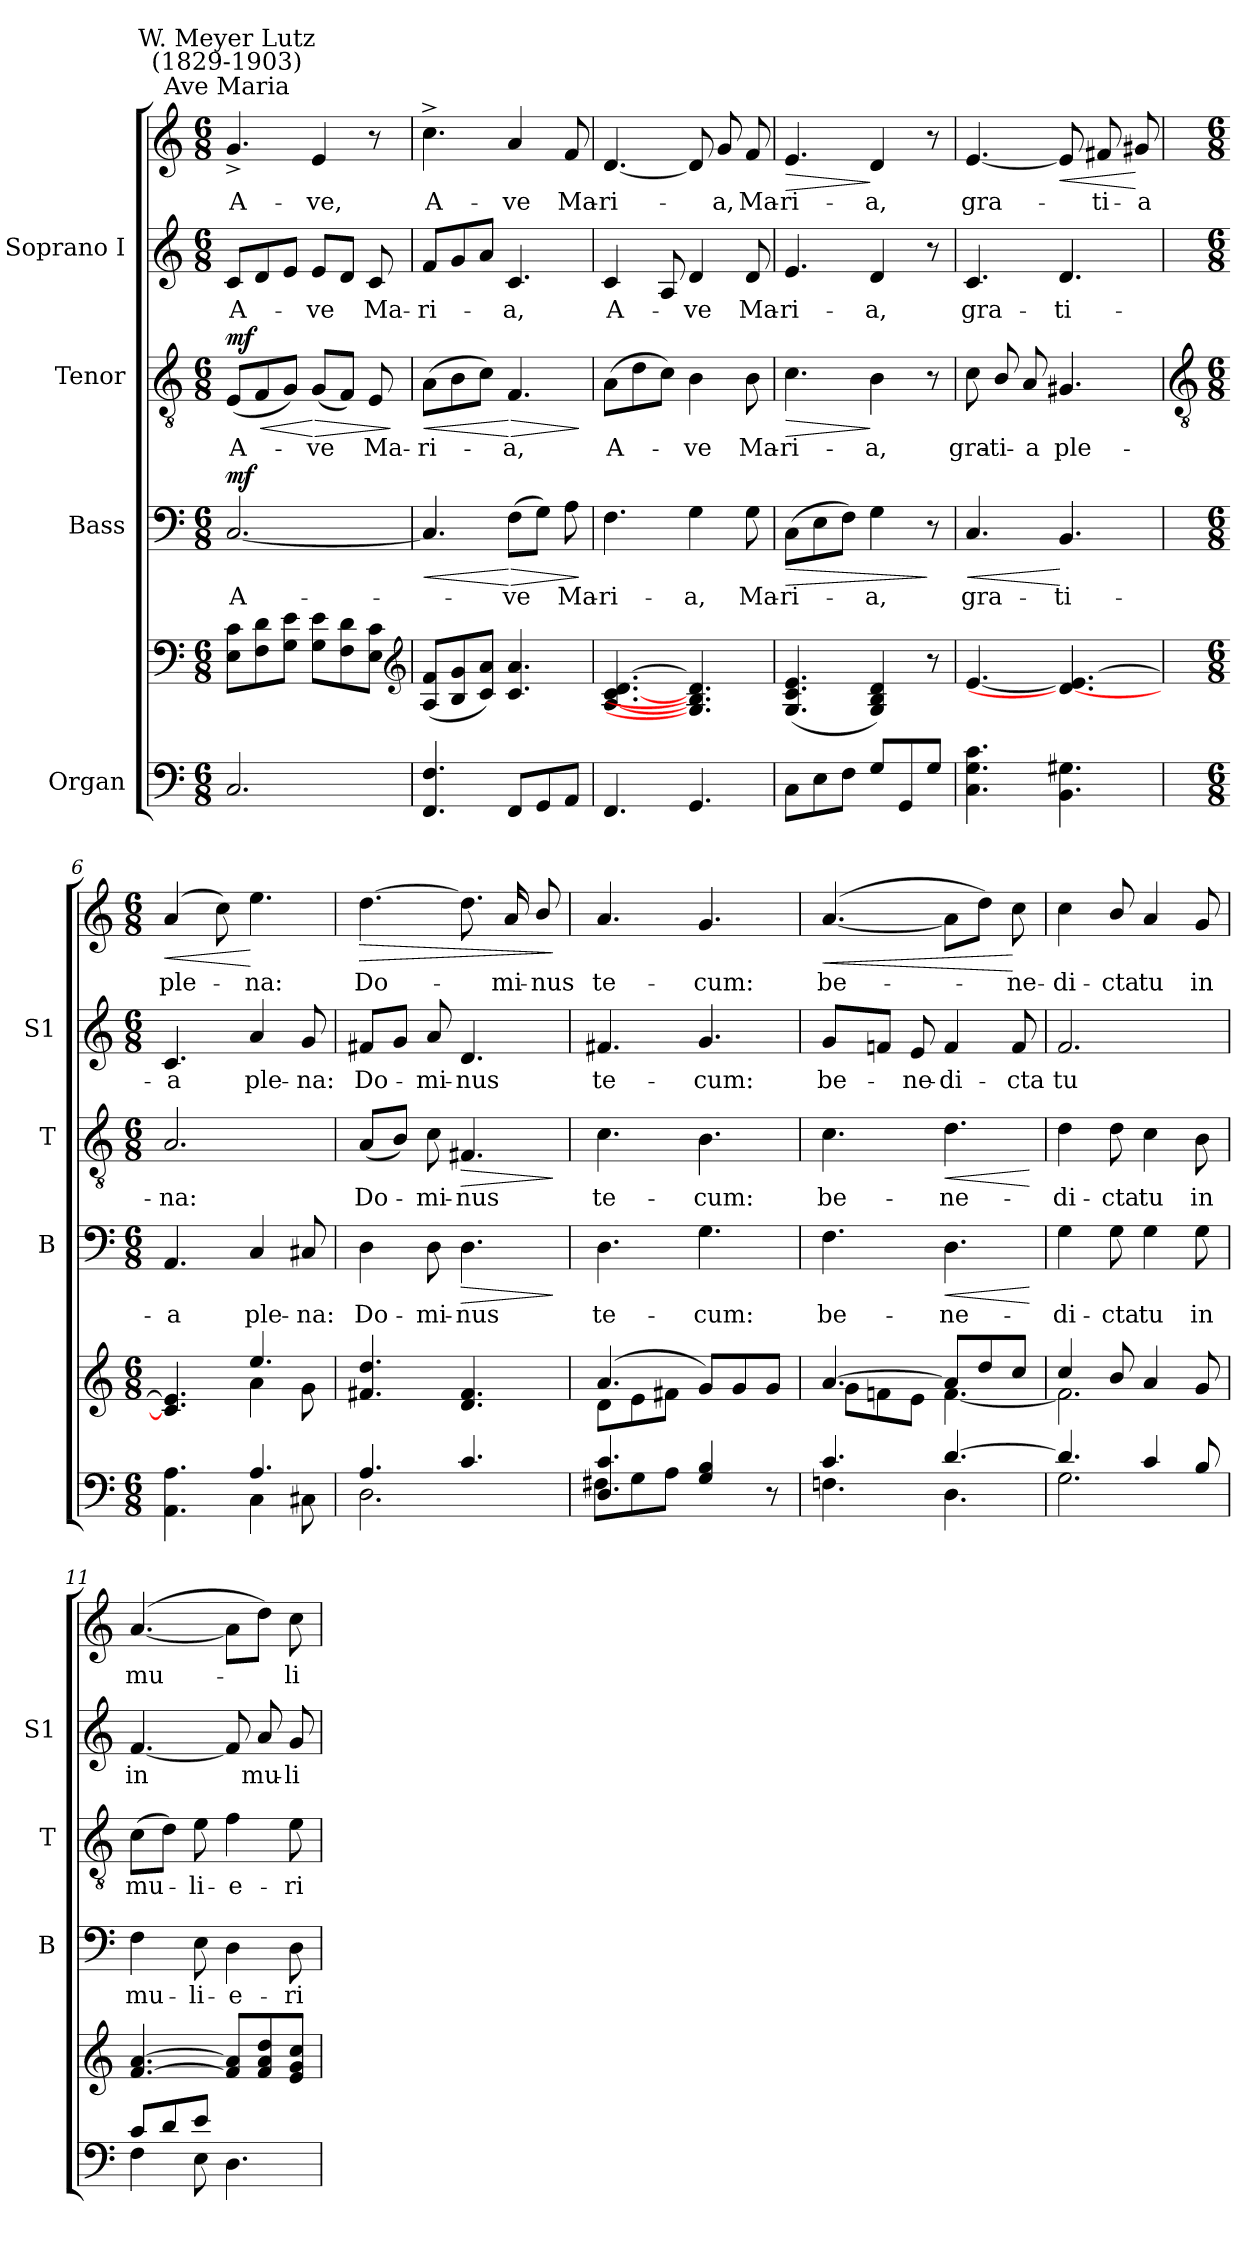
**kern	**kern	**dynam	**kern	**text	**dynam	**kern	**text	**dynam	**kern	**text	**kern	**text	**dynam
*part4	*part4	*part4	*part3	*part3	*part3	*part2	*part2	*part2	*part1	*part1	*part1	*part1	*part1
*staff6	*staff5	*staff5/6	*staff4	*staff4	*staff4	*staff3	*staff3	*staff3	*staff2	*staff2	*staff1	*staff1	*staff1/2
*I"Organ	*	*	*I"Bass	*	*	*I"Tenor	*	*	*I"Soprano I	*	*	*	*
*	*	*	*I'B	*	*	*I'T	*	*	*I'S1	*	*	*	*
*clefF4	*clefF4	*	*clefF4	*	*	*clefGv2	*	*	*clefG2	*	*clefG2	*	*
*k[]	*k[]	*	*k[]	*	*	*k[]	*	*	*k[]	*	*k[]	*	*
*C:	*C:	*	*C:	*	*	*C:	*	*	*C:	*	*C:	*	*
*M6/8	*M6/8	*	*M6/8	*	*	*M6/8	*	*	*M6/8	*	*M6/8	*	*
=1	=1	=1	=1	=1	=1	=1	=1	=1	=1	=1	=1	=1	=1
!	!	!	!	!	!	!	!	!	!	!	!LO:TX:a:cj:t=Ave Maria	!	!
!	!	!	!	!	!	!	!	!	!	!	!LO:TX:a:cj:t=W. Meyer Lutz\n(1829-1903)	!	!
!	!	!LO:DY:b=2	!	!LO:LY:b	!	!	!LO:LY:b	!LO:HP:b	!	!LO:LY:b	!	!LO:LY:b	!
!	!	!LO:DY:n=1:b	!	!	!LO:DY:b	!	!	!LO:DY:n=1:b	!	!	!	!	!LO:DY:b=2
!	!	!	!	!	!	!	!	!	!	!	!	!	!LO:DY:n=1:b
2.C	8E 8cL	mp mp	[2.C	A-	mf	(<8EL	A-	< mf	8cL	A-	4.g^	A-	mf mf
.	8F 8d	.	.	.	.	8F	.	.	8d	.	.	.	.
.	8G 8eJ	.	.	.	.	8GJ)	.	.	8eJ	.	.	.	.
!	!	!	!	!	!	!	!LO:LY:b	!LO:HP:n=1:b	!	!LO:LY:b	!	!LO:LY:b	!
.	8G 8eL	.	.	.	.	(<8GL	ve	[ >	8eL	ve	4e	-ve,	.
.	8F 8d	.	.	.	.	8FJ)	.	.	8dJ	.	.	.	.
!	!	!	!	!	!	!	!LO:LY:b	!	!	!LO:LY:b	!	!	!
.	8E 8cJ	.	.	.	.	8E	Ma-	.	8c	Ma-	8r	.	.
*	*clefG2	*	*	*	*	*	*	*	*	*	*	*	*
.	.	.	.	.	.	.	.	]	.	.	.	.	.
=2	=2	=2	=2	=2	=2	=2	=2	=2	=2	=2	=2	=2	=2
!	!	!	!	!	!LO:HP:b	!	!LO:LY:b	!LO:HP:b	!	!LO:LY:b	!	!LO:LY:b	!
4.FF 4.F	(<8A 8fL	.	4.C]	.	<	(>8AL	-ri-	<	8fL	-ri-	4.cc^	-A-	.
.	8B 8g	.	.	.	.	8B	.	.	8g	.	.	.	.
.	8c 8aJ)	.	.	.	.	8cJ)	.	.	8aJ	.	.	.	.
!	!	!	!	!LO:LY:b	!LO:HP:n=1:b	!	!LO:LY:b	!LO:HP:n=1:b	!	!LO:LY:b	!	!LO:LY:b	!
8FFL	4.c 4.a	.	(>8FL	ve	[ >	4.F	a,	[ >	4.c	a,	4a	-ve	.
8GG	.	.	8GJ)	.	.	.	.	.	.	.	.	.	.
!	!	!	!	!LO:LY:b	!	!	!	!	!	!	!	!LO:LY:b	!
8AAJ	.	.	8A	Ma-	.	.	.	.	.	.	8f	Ma-	.
.	.	.	.	.	]	.	.	]	.	.	.	.	.
=3	=3	=3	=3	=3	=3	=3	=3	=3	=3	=3	=3	=3	=3
!	!	!	!	!LO:LY:b	!	!	!LO:LY:b	!	!	!LO:LY:b	!	!LO:LY:b	!
4.FF	[4.A [4.c [4.d	.	4.F	-ri-	.	(>8AL	A-	.	4c	-A-	[4.d	ri-	.
.	.	.	.	.	.	8d	.	.	.	.	.	.	.
.	.	.	.	.	.	8cJ)	.	.	8A	.	.	.	.
!	!	!	!	!LO:LY:b	!	!	!LO:LY:b	!	!	!LO:LY:b	!	!	!
4.GG	4.G] 4.B] 4.d]	.	4G	-a,	.	4B	-ve	.	4d	ve	8d]	.	.
!	!	!	!	!	!	!	!	!	!	!	!	!LO:LY:b	!
.	.	.	.	.	.	.	.	.	.	.	8g	a,	.
!	!	!	!	!LO:LY:b	!	!	!LO:LY:b	!	!	!LO:LY:b	!	!LO:LY:b	!
.	.	.	8G	Ma-	.	8B	Ma-	.	8d	Ma-	8f	Ma-	.
=4	=4	=4	=4	=4	=4	=4	=4	=4	=4	=4	=4	=4	=4
!	!	!	!	!LO:LY:b	!LO:HP:b	!	!LO:LY:b	!LO:HP:b	!	!LO:LY:b	!	!LO:LY:b	!LO:HP:b
8CL	(<4.G 4.c 4.e	.	(>8CL	-ri-	>	4.c	-ri-	>	4.e	ri-	4.e	-ri-	>
8E	.	.	8E	.	.	.	.	.	.	.	.	.	.
8FJ	.	.	8FJ)	.	.	.	.	.	.	.	.	.	.
!	!	!	!	!LO:LY:b	!	!	!LO:LY:b	!	!	!LO:LY:b	!	!LO:LY:b	!
8GL	4G 4B 4d)	.	4G	a,	.	4B	-a,	]	4d	-a,	4d	-a,	]
8GG	.	.	.	.	.	.	.	.	.	.	.	.	.
8GJ	8r	.	8r	.	]	8r	.	.	8r	.	8r	.	.
=5	=5	=5	=5	=5	=5	=5	=5	=5	=5	=5	=5	=5	=5
!	!	!	!	!LO:LY:b	!LO:HP:b	!	!LO:LY:b	!	!	!LO:LY:b	!	!LO:LY:b	!
4.C 4.G 4.c	[4.e	.	4.C	gra-	<	8c	gra-	.	4.c	gra-	[4.e	gra-	.
!	!	!	!	!	!	!	!LO:LY:b	!	!	!	!	!	!
.	.	.	.	.	.	8B/	-ti-	.	.	.	.	.	.
!	!	!	!	!	!	!	!LO:LY:b	!	!	!	!	!	!
.	.	.	.	.	.	8A	-a	.	.	.	.	.	.
!	!	!	!	!LO:LY:b	!	!	!LO:LY:b	!	!	!LO:LY:b	!	!	!LO:HP:b
4.BB 4.G#X	4.d_ 4.e_	.	4.BB	-ti-	[	4.G#X	ple-	.	4.d	-ti-	8e]	.	<
!	!	!	!	!	!	!	!	!	!	!	!	!LO:LY:b	!
.	.	.	.	.	.	.	.	.	.	.	8f#X	ti-	.
!	!	!	!	!	!	!	!	!	!	!	!	!LO:LY:b	!
.	.	.	.	.	.	.	.	.	.	.	8g#X	-a	[
!!LO:LB:g=z
=6	=6	=6	=6	=6	=6	=6	=6	=6	=6	=6	=6	=6	=6
*	*	*	*	*	*	*clefGv2	*	*	*	*	*	*	*
*M6/8	*M6/8	*	*M6/8	*	*	*M6/8	*	*	*M6/8	*	*M6/8	*	*
*^	*^	*	*	*	*	*	*	*	*	*	*	*	*
!	!	!	!	!	!	!LO:LY:b	!	!	!LO:LY:b	!	!	!LO:LY:b	!	!LO:LY:b	!LO:HP:b
4.AA\ 4.A\	4.ryy	4.c/] 4.e/]	4.ryy	.	4.AA	-a	.	2.A	-na:	.	4.c	a	(<4a	-ple-	<
.	.	.	.	.	.	.	.	.	.	.	.	.	8cc)	.	.
!	!	!	!	!	!	!LO:LY:b	!	!	!	!	!	!LO:LY:b	!	!LO:LY:b	!
4.A/	4C\	4.ee/	4a\	.	4C	ple-	.	.	.	.	4a	ple-	4.ee	na:	[
!	!	!	!	!	!	!LO:LY:b	!	!	!	!	!	!LO:LY:b	!	!	!
.	8C#X\	.	8g\	.	8C#X	-na:	.	.	.	.	8g	-na:	.	.	.
=7	=7	=7	=7	=7	=7	=7	=7	=7	=7	=7	=7	=7	=7	=7	=7
!	!	!	!LO:N:vis=1	!	!	!LO:LY:b	!	!	!LO:LY:b	!	!	!LO:LY:b	!	!LO:LY:b	!LO:HP:b
4.A/	2.D\	4.f#X/ 4.dd/	2.ryy	.	4D	Do-	.	(<8AL	Do-	.	8f#XL	Do-	[4.dd	Do-	>
.	.	.	.	.	.	.	.	8BJ)	.	.	8gJ	.	.	.	.
!	!	!	!	!	!	!LO:LY:b	!	!	!LO:LY:b	!	!	!LO:LY:b	!	!	!
.	.	.	.	.	8D	-mi-	.	8c	mi-	.	8a	mi-	.	.	.
!	!	!	!	!	!	!LO:LY:b	!LO:HP:b	!	!LO:LY:b	!LO:HP:b	!	!LO:LY:b	!	!	!
4.c/	.	4.d/ 4.f#/	.	.	4.D	-nus	>	4.F#X	-nus	>	4.d	-nus	8.dd]	.	.
!	!	!	!	!	!	!	!	!	!	!	!	!	!	!LO:LY:b	!
.	.	.	.	.	.	.	.	.	.	.	.	.	16a	mi-	.
!	!	!	!	!	!	!	!	!	!	!	!	!	!	!LO:LY:b	!
.	.	.	.	.	.	.	.	.	.	.	.	.	8b/	-nus	.
*v	*v	*	*	*	*	*	*	*	*	*	*	*	*	*	*
*	*v	*v	*	*	*	*	*	*	*	*	*	*	*	*
.	.	.	.	.	]	.	.	]	.	.	.	.	]
=8	=8	=8	=8	=8	=8	=8	=8	=8	=8	=8	=8	=8	=8
*^	*^	*	*	*	*	*	*	*	*	*	*	*	*
!	!	!	!	!	!	!LO:LY:b	!	!	!LO:LY:b	!	!	!LO:LY:b	!	!LO:LY:b	!
4.D/ 4.c/	8F#X\L	(>4.a/	8d\L	.	4.D	te-	.	4.c	te-	.	4.f#X	te-	4.a	te-	.
.	8G\	.	8e\	.	.	.	.	.	.	.	.	.	.	.	.
.	8A\J	.	8f#X\J	.	.	.	.	.	.	.	.	.	.	.	.
!	!	!	!	!	!	!LO:LY:b	!	!	!LO:LY:b	!	!	!LO:LY:b	!	!LO:LY:b	!
4G/ 4B/	4.ryy	8g/L)	4.ryy	.	4.G	-cum:	.	4.B	-cum:	.	4.g	-cum:	4.g	-cum:	.
.	.	8g/	.	.	.	.	.	.	.	.	.	.	.	.	.
8r	.	8g/J	.	.	.	.	.	.	.	.	.	.	.	.	.
=9	=9	=9	=9	=9	=9	=9	=9	=9	=9	=9	=9	=9	=9	=9	=9
!	!	!	!	!	!	!LO:LY:b	!	!	!LO:LY:b	!	!	!LO:LY:b	!	!LO:LY:b	!LO:HP:b
4.c/	4.Fn\	[4.a/	8g\L	.	4.F	be-	.	4.c	be-	.	8gL	-be-	(>[4.a	be-	<
.	.	.	8fn\	.	.	.	.	.	.	.	8fnJ	.	.	.	.
!	!	!	!	!	!	!	!	!	!	!	!	!LO:LY:b	!	!	!
.	.	.	8e\J	.	.	.	.	.	.	.	8e	ne-	.	.	.
!	!	!	!	!	!	!LO:LY:b	!LO:HP:b	!	!LO:LY:b	!LO:HP:b	!	!LO:LY:b	!	!	!
[4.d/	4.D\	8a/L]	[4.f\	.	4.D	-ne-	<	4.d	-ne-	<	4f	-di-	8aL]	.	.
.	.	8dd/	.	.	.	.	.	.	.	.	.	.	8ddJ)	.	.
!	!	!	!	!	!	!	!	!	!	!	!	!LO:LY:b	!	!LO:LY:b	!
.	.	8cc/J	.	.	.	.	.	.	.	.	8f	-cta	8cc	ne-	[
*v	*v	*	*	*	*	*	*	*	*	*	*	*	*	*	*
*	*v	*v	*	*	*	*	*	*	*	*	*	*	*	*
.	.	.	.	.	[	.	.	[	.	.	.	.	.
=10	=10	=10	=10	=10	=10	=10	=10	=10	=10	=10	=10	=10	=10
*^	*^	*	*	*	*	*	*	*	*	*	*	*	*
!	!	!	!	!	!	!LO:LY:b	!	!	!LO:LY:b	!	!	!LO:LY:b	!	!LO:LY:b	!
4.d/]	2.G\	4cc/	2.f\]	.	4G	-di-	.	4d	-di-	.	2.f	tu	4cc	di-	.
!	!	!	!	!	!	!LO:LY:b	!	!	!LO:LY:b	!	!	!	!	!LO:LY:b	!
.	.	8b/	.	.	8G	-cta	.	8d	-cta	.	.	.	8b/	-cta	.
!	!	!	!	!	!	!LO:LY:b	!	!	!LO:LY:b	!	!	!	!	!LO:LY:b	!
4c/	.	4a/	.	.	4G	tu	.	4c	tu	.	.	.	4a	tu	.
!	!	!	!	!	!	!LO:LY:b	!	!	!LO:LY:b	!	!	!	!	!LO:LY:b	!
8B/	.	8g/	.	.	8G	in	.	8B	in	.	.	.	8g	in	.
=11	=11	=11	=11	=11	=11	=11	=11	=11	=11	=11	=11	=11	=11	=11	=11
!	!	!	!LO:N:vis=1	!	!	!LO:LY:b	!	!	!LO:LY:b	!	!	!LO:LY:b	!	!LO:LY:b	!
8c/L	4F\	[4.f/ [4.a/	2.ryy	.	4F	mu-	.	(>8cL	mu-	.	[4.f	-in	(>[4.a	mu-	.
8d/	.	.	.	.	.	.	.	8dJ)	.	.	.	.	.	.	.
!	!	!	!	!	!	!LO:LY:b	!	!	!LO:LY:b	!	!	!	!	!	!
8e/J	8E\	.	.	.	8E	-li-	.	8e	li-	.	.	.	.	.	.
!	!	!	!	!	!	!LO:LY:b	!	!	!LO:LY:b	!	!	!	!	!	!
4.ryy	4.D\	8f/] 8a/]L	.	.	4D	-e-	.	4f	-e-	.	8f]	.	8aL]	.	.
!	!	!	!	!	!	!	!	!	!	!	!	!LO:LY:b	!	!	!
.	.	8f/ 8a/ 8dd/	.	.	.	.	.	.	.	.	8a	mu-	8ddJ)	.	.
!	!	!	!	!	!	!LO:LY:b	!	!	!LO:LY:b	!	!	!LO:LY:b	!	!LO:LY:b	!
.	.	8e/ 8g/ 8cc/J	.	.	8D	-ri-	.	8e	-ri-	.	8g	-li-	8cc	li-	.
*v	*v	*	*	*	*	*	*	*	*	*	*	*	*	*	*
*	*v	*v	*	*	*	*	*	*	*	*	*	*	*	*
=	=	=	=	=	=	=	=	=	=	=	=	=	=
*-	*-	*-	*-	*-	*-	*-	*-	*-	*-	*-	*-	*-	*-
